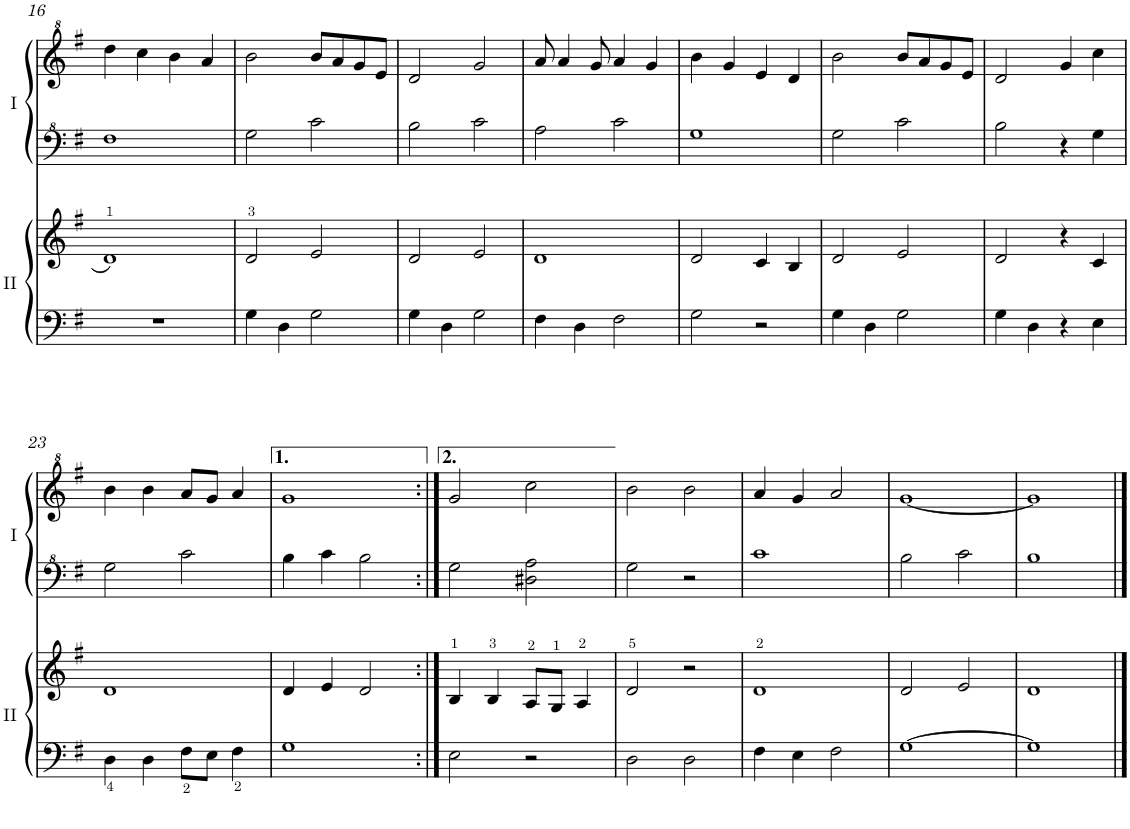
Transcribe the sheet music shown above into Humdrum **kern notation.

**kern	**kern	**kern	**kern
*part2	*part2	*part1	*part1
*staff4	*staff3	*staff2	*staff1
*I"Secondo	*	*I"Primo	*
!!LO:PB:g=z
*clefF4	*clefG2	*clefF^4	*clefG^2
*k[f#]	*k[f#]	*k[f#]	*k[f#]
*M4/4	*M4/4	*M4/4	*M4/4
=16	=16	=16	=16
1r	1d	1f#	4ddd\
.	.	.	4ccc\
.	.	.	4bb\
.	.	.	4aa/
=17	=17	=17	=17
4G\	2d/	2g\	2bb\
4D\	.	.	.
2G\	2e/	2cc\	8bb/L
.	.	.	8aa/
.	.	.	8gg/
.	.	.	8ee/J
=18	=18	=18	=18
4G\	2d/	2b\	2dd/
4D\	.	.	.
2G\	2e/	2cc\	2gg/
=19	=19	=19	=19
4F#\	1d	2a\	8aa/
.	.	.	4aa/
4D\	.	.	.
.	.	.	8gg/
2F#\	.	2cc\	4aa/
.	.	.	4gg/
=20	=20	=20	=20
2G\	2d/	1g	4bb\
.	.	.	4gg/
2r	4c/	.	4ee/
.	4B/	.	4dd/
=21	=21	=21	=21
4G\	2d/	2g\	2bb\
4D\	.	.	.
2G\	2e/	2cc\	8bb/L
.	.	.	8aa/
.	.	.	8gg/
.	.	.	8ee/J
=22	=22	=22	=22
4G\	2d/	2b\	2dd/
4D\	.	.	.
4r	4r	4r	4gg/
4E\	4c/	4g\	4ccc\
!!LO:LB:g=z
=23	=23	=23	=23
4D\	1d	2g\	4bb\
4D\	.	.	4bb\
8F#\L	.	2cc\	8aa/L
8E\J	.	.	8gg/J
4F#\	.	.	4aa/
=24	=24	=24	=24
1G	4d/	4b\	1gg
.	4e/	4cc\	.
.	2d/	2b\	.
=25:|!	=25:|!	=25:|!	=25:|!
2E\	4B/	2g\	2gg/
.	4B/	.	.
2r	8A/L	2d#X\ 2a\	2ccc\
.	8G/J	.	.
.	4A/	.	.
=26	=26	=26	=26
2D\	2d/	2g\	2bb\
2D\	2r	2r	2bb\
=27	=27	=27	=27
4F#\	1d	1cc	4aa/
4E\	.	.	4gg/
2F#\	.	.	2aa/
=28	=28	=28	=28
[1G	2d/	2b\	[1gg
.	2e/	2cc\	.
=29	=29	=29	=29
1G]	1d	1b	1gg]
==	==	==	==
*-	*-	*-	*-
